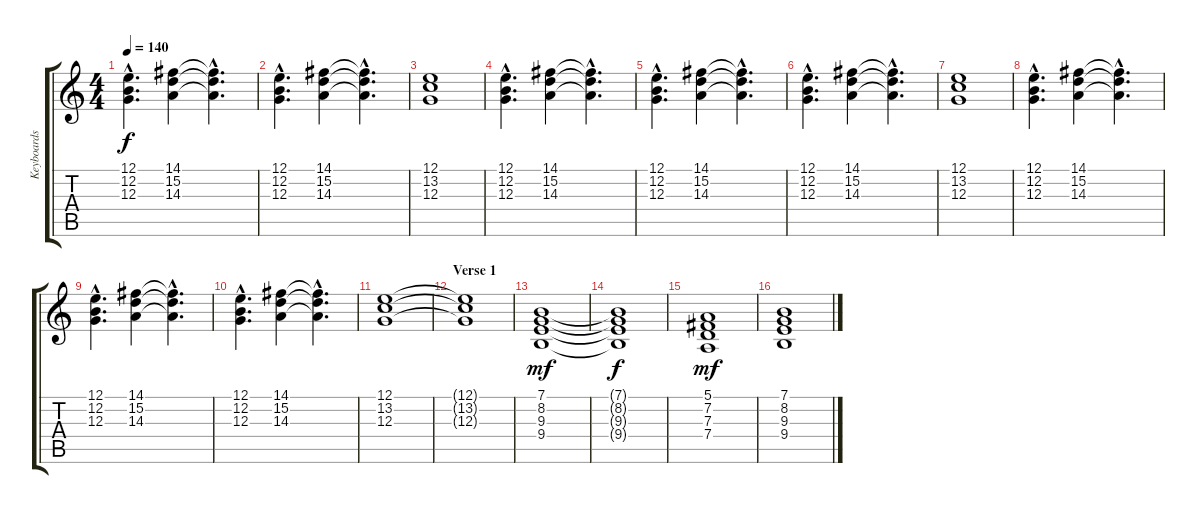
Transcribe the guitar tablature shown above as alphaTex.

\track ("Keyboards" "Keyboards") {instrument stringensemble1}
\staff {score tabs}
\tuning (E4 B3 G3 D3 A2 E2) {hide}
\ts (4 4)
\tempo 140
\clef g2
\ks c
(12.1{hac} 12.2{hac} 12.3{hac}).4{d dy f} (14.1 15.2 14.3).4 (14.1{hac t} 15.2{hac t} 14.3{hac t}).4{d} |
(12.1{hac} 12.2{hac} 12.3{hac}).4{d} (14.1 15.2 14.3).4 (14.1{hac t} 15.2{hac t} 14.3{hac t}).4{d} |
(12.1 13.2 12.3).1 |
(12.1{hac} 12.2{hac} 12.3{hac}).4{d} (14.1 15.2 14.3).4 (14.1{hac t} 15.2{hac t} 14.3{hac t}).4{d} |
(12.1{hac} 12.2{hac} 12.3{hac}).4{d} (14.1 15.2 14.3).4 (14.1{hac t} 15.2{hac t} 14.3{hac t}).4{d} |
(12.1{hac} 12.2{hac} 12.3{hac}).4{d} (14.1 15.2 14.3).4 (14.1{hac t} 15.2{hac t} 14.3{hac t}).4{d} |
(12.1 13.2 12.3).1 |
(12.1{hac} 12.2{hac} 12.3{hac}).4{d} (14.1 15.2 14.3).4 (14.1{hac t} 15.2{hac t} 14.3{hac t}).4{d} |
(12.1{hac} 12.2{hac} 12.3{hac}).4{d} (14.1 15.2 14.3).4 (14.1{hac t} 15.2{hac t} 14.3{hac t}).4{d} |
(12.1{hac} 12.2{hac} 12.3{hac}).4{d} (14.1 15.2 14.3).4 (14.1{hac t} 15.2{hac t} 14.3{hac t}).4{d} |
(12.1 13.2 12.3).1 |
\section ("" "Verse 1")
(12.1{t} 13.2{t} 12.3{t}).1{volume 0} |
(7.1 8.2 9.3 9.4).1{dy mf volume 12 instrument synthstrings1} |
(7.1{t} 8.2{t} 9.3{t} 9.4{t}).1{dy f} |
(5.1 7.2 7.3 7.4).1{dy mf} |
(7.1 8.2 9.3 9.4).1
